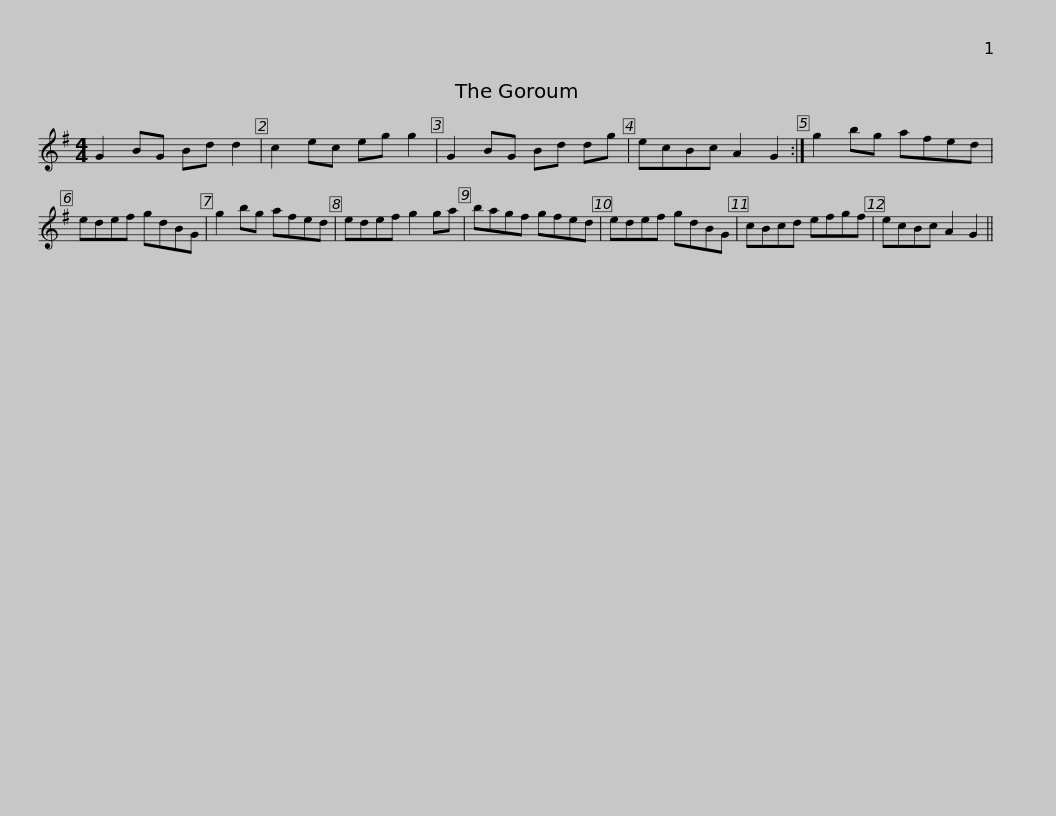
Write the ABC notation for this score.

X:1
L:1/8
M:4/4
I:linebreak $
K:G
V:1 treble
V:1
 G2 BG Bd d2 | c2 ec eg g2 | G2 BG Bd dg | ecBc A2 G2 :| g2 bg afed | %5
 edef gdBG |$ g2 bg afed | edef g2 ga | bagf gfed | edef gdBG | %10
 cBcd efgf | ecBc A2 G2 || %12
